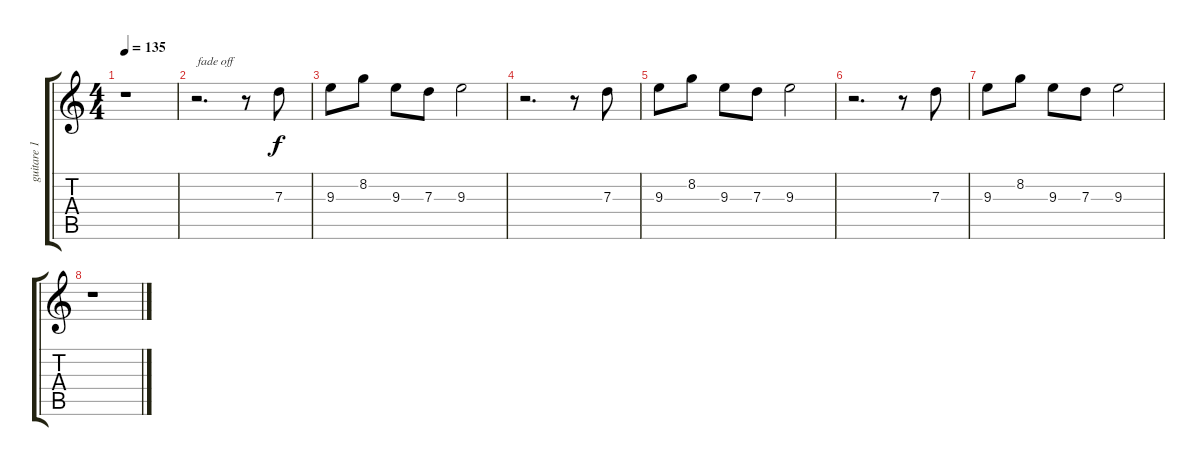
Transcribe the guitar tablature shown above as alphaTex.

\track ("guitare 1" "guitare 1") {instrument overdrivenguitar}
\staff {score tabs}
\tuning (E4 B3 G3 D3 A2 E2) {hide}
\ts (4 4)
\tempo 135
\clef g2
\ks c
r.1{dy f} |
r.2{d txt "fade off" volume 10} r.8 7.3.8 |
9.3.8 8.2.8 9.3.8 7.3.8 9.3.2 |
r.2{d volume 6} r.8 7.3.8 |
9.3.8 8.2.8 9.3.8 7.3.8 9.3.2 |
r.2{d volume 0} r.8 7.3.8 |
9.3.8 8.2.8 9.3.8 7.3.8 9.3.2 |
r.1
